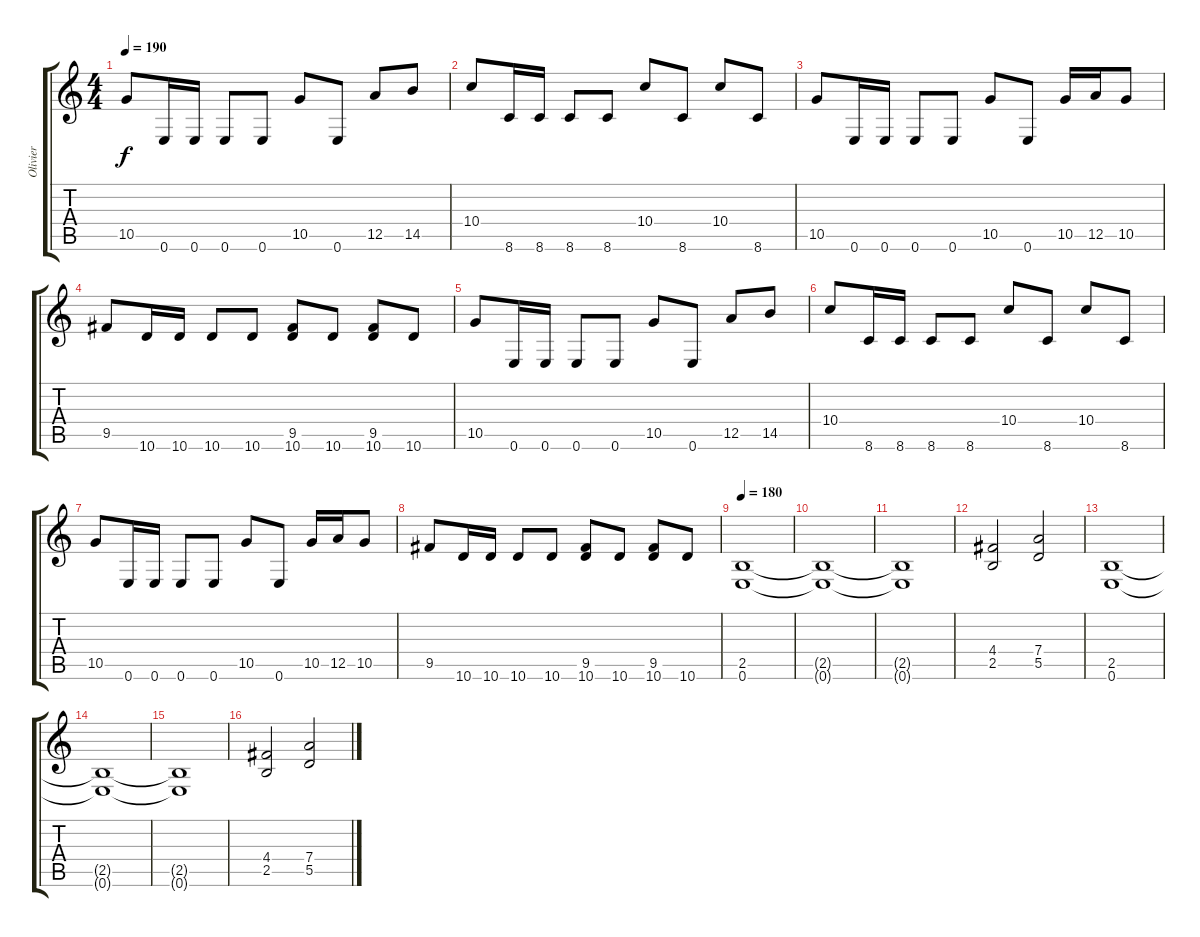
\track ("Olivier" "Olivier") {instrument distortionguitar}
\staff {score tabs}
\tuning (E4 B3 G3 D3 A2 E2) {hide}
\ts (4 4)
\tempo 190
\clef g2
\ks c
10.5.8{dy f} 0.6.16 0.6.16 0.6.8 0.6.8 10.5.8 0.6.8 12.5.8 14.5.8 |
10.4.8 8.6.16 8.6.16 8.6.8 8.6.8 10.4.8 8.6.8 10.4.8 8.6.8 |
10.5.8 0.6.16 0.6.16 0.6.8 0.6.8 10.5.8 0.6.8 10.5.16 12.5.16 10.5.8 |
9.5.8 10.6.16 10.6.16 10.6.8 10.6.8 (9.5 10.6).8 10.6.8 (9.5 10.6).8 10.6.8 |
10.5.8 0.6.16 0.6.16 0.6.8 0.6.8 10.5.8 0.6.8 12.5.8 14.5.8 |
10.4.8 8.6.16 8.6.16 8.6.8 8.6.8 10.4.8 8.6.8 10.4.8 8.6.8 |
10.5.8 0.6.16 0.6.16 0.6.8 0.6.8 10.5.8 0.6.8 10.5.16 12.5.16 10.5.8 |
9.5.8 10.6.16 10.6.16 10.6.8 10.6.8 (9.5 10.6).8 10.6.8 (9.5 10.6).8 10.6.8 |
\tempo 180
(2.5 0.6).1 |
(2.5{t} 0.6{t}).1 |
(2.5{t} 0.6{t}).1 |
(4.4 2.5).2 (7.4 5.5).2 |
(2.5 0.6).1 |
(2.5{t} 0.6{t}).1 |
(2.5{t} 0.6{t}).1 |
(4.4 2.5).2 (7.4 5.5).2
